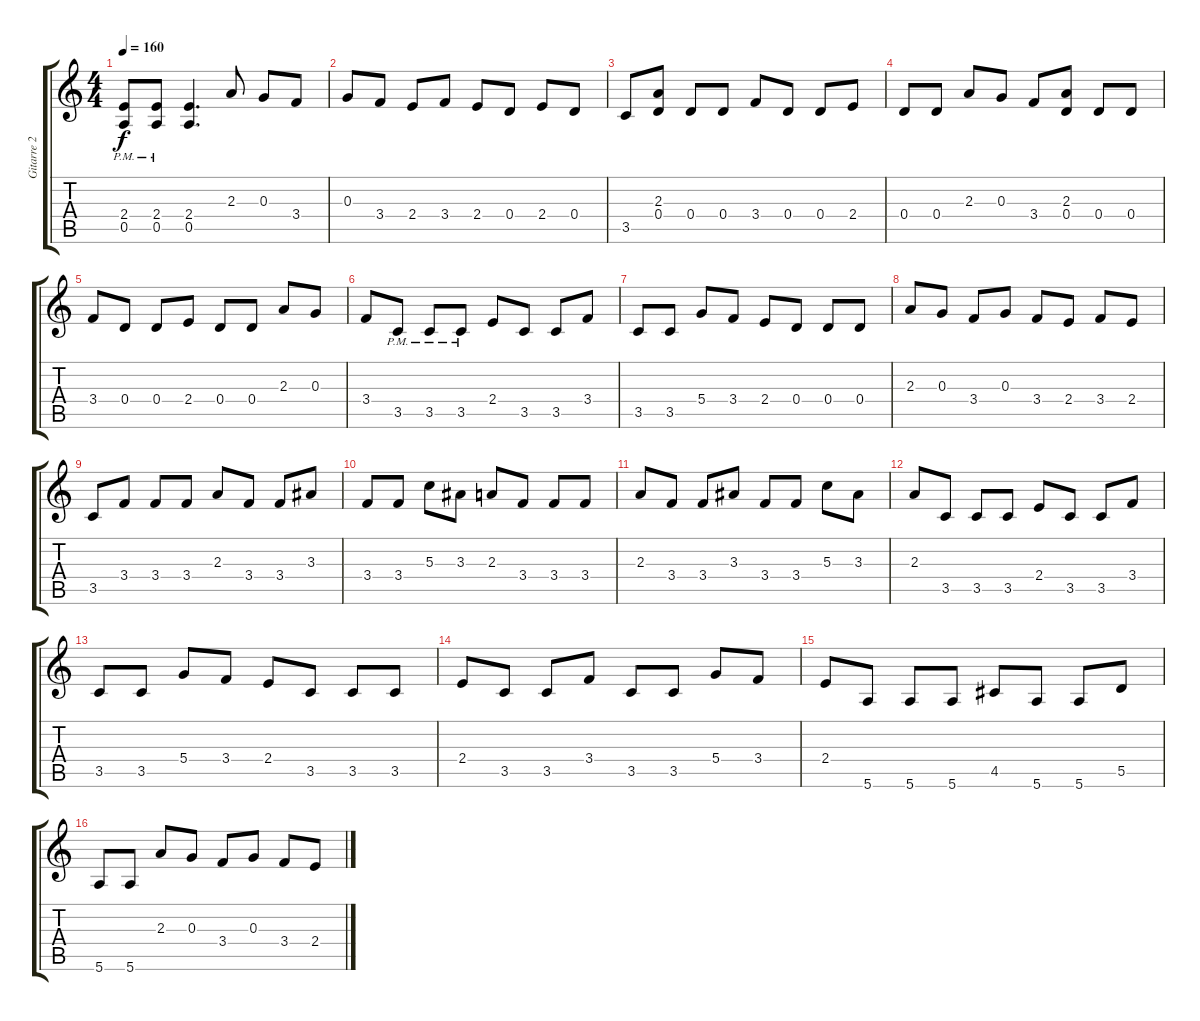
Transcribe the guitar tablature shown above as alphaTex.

\track ("Gitarre 2" "Gitarre 2") {instrument overdrivenguitar}
\staff {score tabs}
\tuning (E4 B3 G3 D3 A2 E2) {hide}
\ts (4 4)
\tempo 160
\clef g2
\ks c
(2.4{pm} 0.5{pm}).8{dy f} (2.4{pm} 0.5{pm}).8 (2.4 0.5).4{d} 2.3.8 0.3.8 3.4.8 |
0.3.8 3.4.8 2.4.8 3.4.8 2.4.8 0.4.8 2.4.8 0.4.8 |
3.5.8 (2.3 0.4).8 0.4.8 0.4.8 3.4.8 0.4.8 0.4.8 2.4.8 |
0.4.8 0.4.8 2.3.8 0.3.8 3.4.8 (2.3 0.4).8 0.4.8 0.4.8 |
3.4.8 0.4.8 0.4.8 2.4.8 0.4.8 0.4.8 2.3.8 0.3.8 |
3.4.8 3.5{pm}.8 3.5{pm}.8 3.5{pm}.8 2.4.8 3.5.8 3.5.8 3.4.8 |
3.5.8 3.5.8 5.4.8 3.4.8 2.4.8 0.4.8 0.4.8 0.4.8 |
2.3.8 0.3.8 3.4.8 0.3.8 3.4.8 2.4.8 3.4.8 2.4.8 |
3.5.8 3.4.8 3.4.8 3.4.8 2.3.8 3.4.8 3.4.8 3.3.8 |
3.4.8 3.4.8 5.3.8 3.3.8 2.3.8 3.4.8 3.4.8 3.4.8 |
2.3.8 3.4.8 3.4.8 3.3.8 3.4.8 3.4.8 5.3.8 3.3.8 |
2.3.8 3.5.8 3.5.8 3.5.8 2.4.8 3.5.8 3.5.8 3.4.8 |
3.5.8 3.5.8 5.4.8 3.4.8 2.4.8 3.5.8 3.5.8 3.5.8 |
2.4.8 3.5.8 3.5.8 3.4.8 3.5.8 3.5.8 5.4.8 3.4.8 |
2.4.8 5.6.8 5.6.8 5.6.8 4.5.8 5.6.8 5.6.8 5.5.8 |
5.6.8 5.6.8 2.3.8 0.3.8 3.4.8 0.3.8 3.4.8 2.4.8
